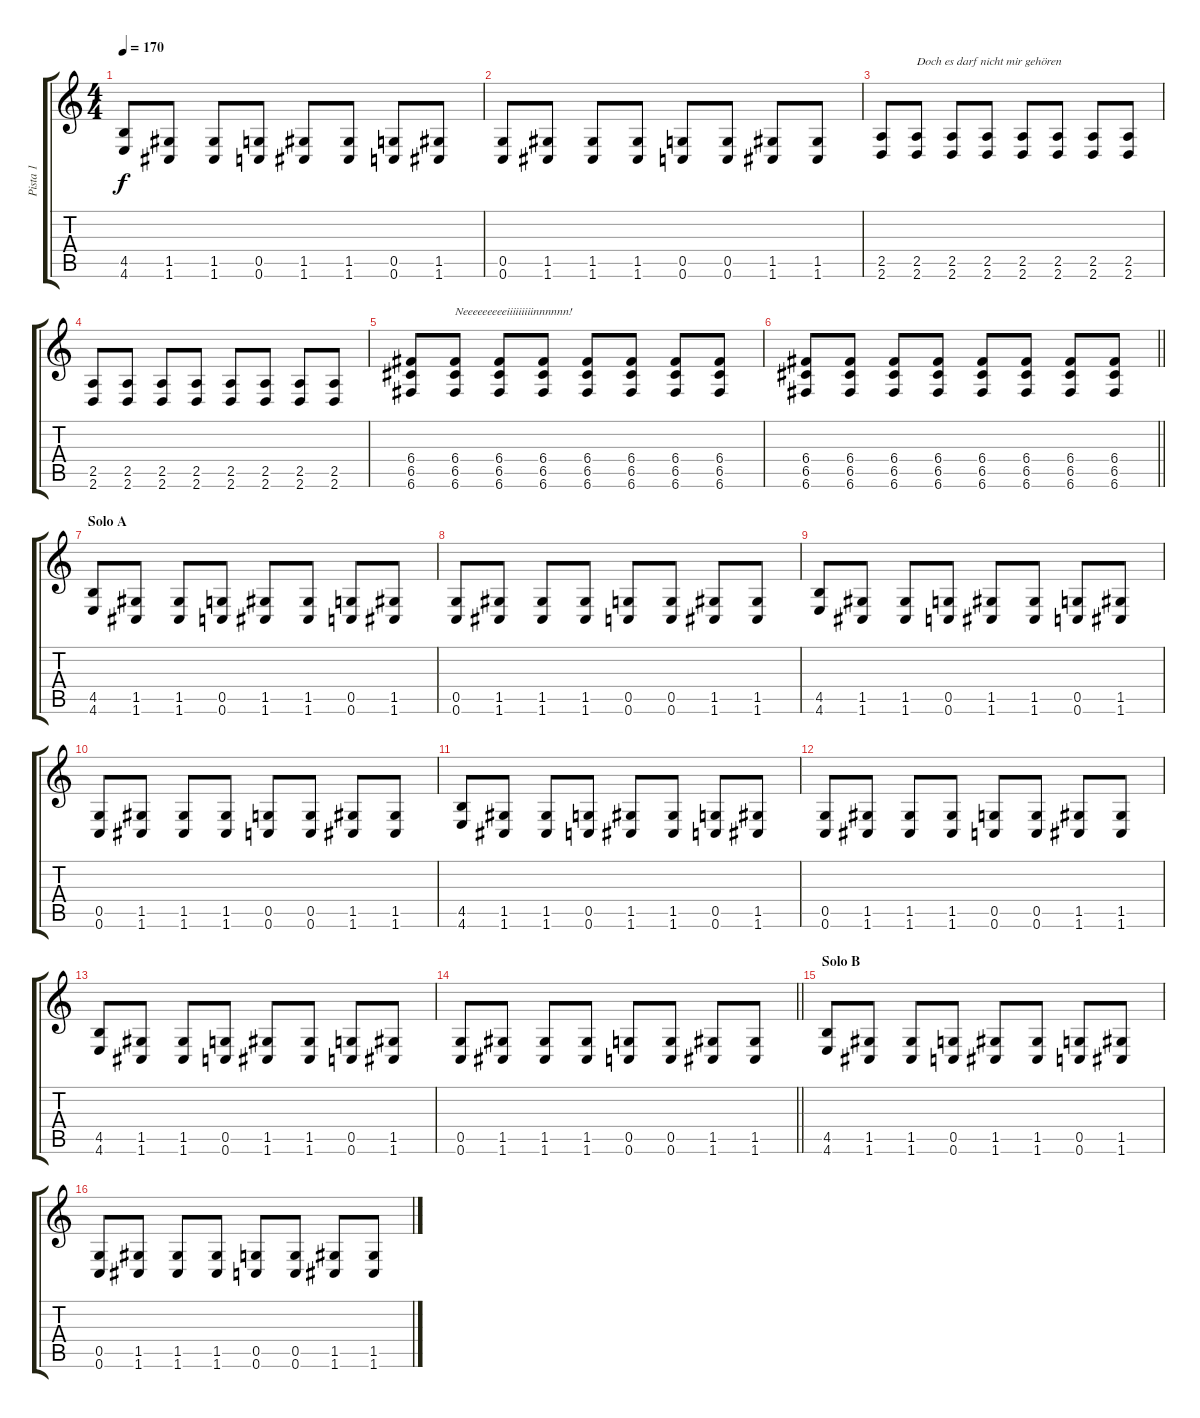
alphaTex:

\track ("Pista 1" "Pista 1") {instrument distortionguitar}
\staff {score tabs}
\tuning (D4 A3 F3 C3 G2 C2) {hide}
\ts (4 4)
\tempo 170
\clef g2
\ks c
(4.5 4.6).8{dy f} (1.5 1.6).8 (1.5 1.6).8 (0.5 0.6).8 (1.5 1.6).8 (1.5 1.6).8 (0.5 0.6).8 (1.5 1.6).8 |
(0.5 0.6).8 (1.5 1.6).8 (1.5 1.6).8 (1.5 1.6).8 (0.5 0.6).8 (0.5 0.6).8 (1.5 1.6).8 (1.5 1.6).8 |
(2.5 2.6).8 (2.5 2.6).8{txt "Doch es darf nicht mir gehören"} (2.5 2.6).8 (2.5 2.6).8 (2.5 2.6).8 (2.5 2.6).8 (2.5 2.6).8 (2.5 2.6).8 |
(2.5 2.6).8 (2.5 2.6).8 (2.5 2.6).8 (2.5 2.6).8 (2.5 2.6).8 (2.5 2.6).8 (2.5 2.6).8 (2.5 2.6).8 |
(6.4 6.5 6.6).8 (6.4 6.5 6.6).8{txt "Neeeeeeeeeiiiiiiiiinnnnnn!"} (6.4 6.5 6.6).8 (6.4 6.5 6.6).8 (6.4 6.5 6.6).8 (6.4 6.5 6.6).8 (6.4 6.5 6.6).8 (6.4 6.5 6.6).8 |
\barLineRight lightlight
(6.4 6.5 6.6).8 (6.4 6.5 6.6).8 (6.4 6.5 6.6).8 (6.4 6.5 6.6).8 (6.4 6.5 6.6).8 (6.4 6.5 6.6).8 (6.4 6.5 6.6).8 (6.4 6.5 6.6).8 |
\section ("" "Solo A")
(4.5 4.6).8 (1.5 1.6).8 (1.5 1.6).8 (0.5 0.6).8 (1.5 1.6).8 (1.5 1.6).8 (0.5 0.6).8 (1.5 1.6).8 |
(0.5 0.6).8 (1.5 1.6).8 (1.5 1.6).8 (1.5 1.6).8 (0.5 0.6).8 (0.5 0.6).8 (1.5 1.6).8 (1.5 1.6).8 |
(4.5 4.6).8 (1.5 1.6).8 (1.5 1.6).8 (0.5 0.6).8 (1.5 1.6).8 (1.5 1.6).8 (0.5 0.6).8 (1.5 1.6).8 |
(0.5 0.6).8 (1.5 1.6).8 (1.5 1.6).8 (1.5 1.6).8 (0.5 0.6).8 (0.5 0.6).8 (1.5 1.6).8 (1.5 1.6).8 |
(4.5 4.6).8 (1.5 1.6).8 (1.5 1.6).8 (0.5 0.6).8 (1.5 1.6).8 (1.5 1.6).8 (0.5 0.6).8 (1.5 1.6).8 |
(0.5 0.6).8 (1.5 1.6).8 (1.5 1.6).8 (1.5 1.6).8 (0.5 0.6).8 (0.5 0.6).8 (1.5 1.6).8 (1.5 1.6).8 |
(4.5 4.6).8 (1.5 1.6).8 (1.5 1.6).8 (0.5 0.6).8 (1.5 1.6).8 (1.5 1.6).8 (0.5 0.6).8 (1.5 1.6).8 |
\barLineRight lightlight
(0.5 0.6).8 (1.5 1.6).8 (1.5 1.6).8 (1.5 1.6).8 (0.5 0.6).8 (0.5 0.6).8 (1.5 1.6).8 (1.5 1.6).8 |
\section ("" "Solo B")
(4.5 4.6).8 (1.5 1.6).8 (1.5 1.6).8 (0.5 0.6).8 (1.5 1.6).8 (1.5 1.6).8 (0.5 0.6).8 (1.5 1.6).8 |
(0.5 0.6).8 (1.5 1.6).8 (1.5 1.6).8 (1.5 1.6).8 (0.5 0.6).8 (0.5 0.6).8 (1.5 1.6).8 (1.5 1.6).8
